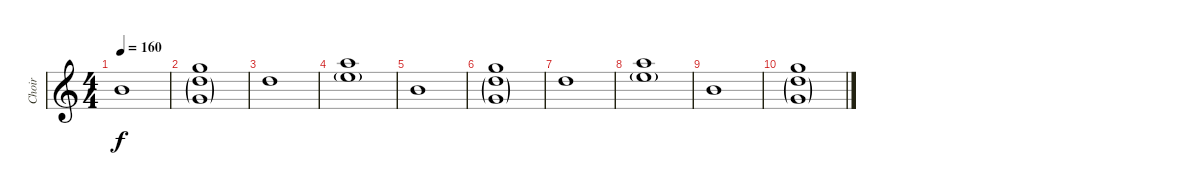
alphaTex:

\track ("Choir" "Choir") {instrument choiraahs}
\staff {score}
\tuning (E4 B3 G3 D3 A2 E2 B1) {hide}
\ts (4 4)
\tempo 160
\clef g2
\ks c
7.1.1{dy f} |
(15.1 15.2{g} 12.3{g}).1 |
10.1.1 |
(17.1 17.2{g}).1 |
7.1.1 |
(15.1 15.2{g} 12.3{g}).1 |
10.1.1 |
(17.1 17.2{g}).1 |
7.1.1 |
(15.1 15.2{g} 12.3{g}).1
